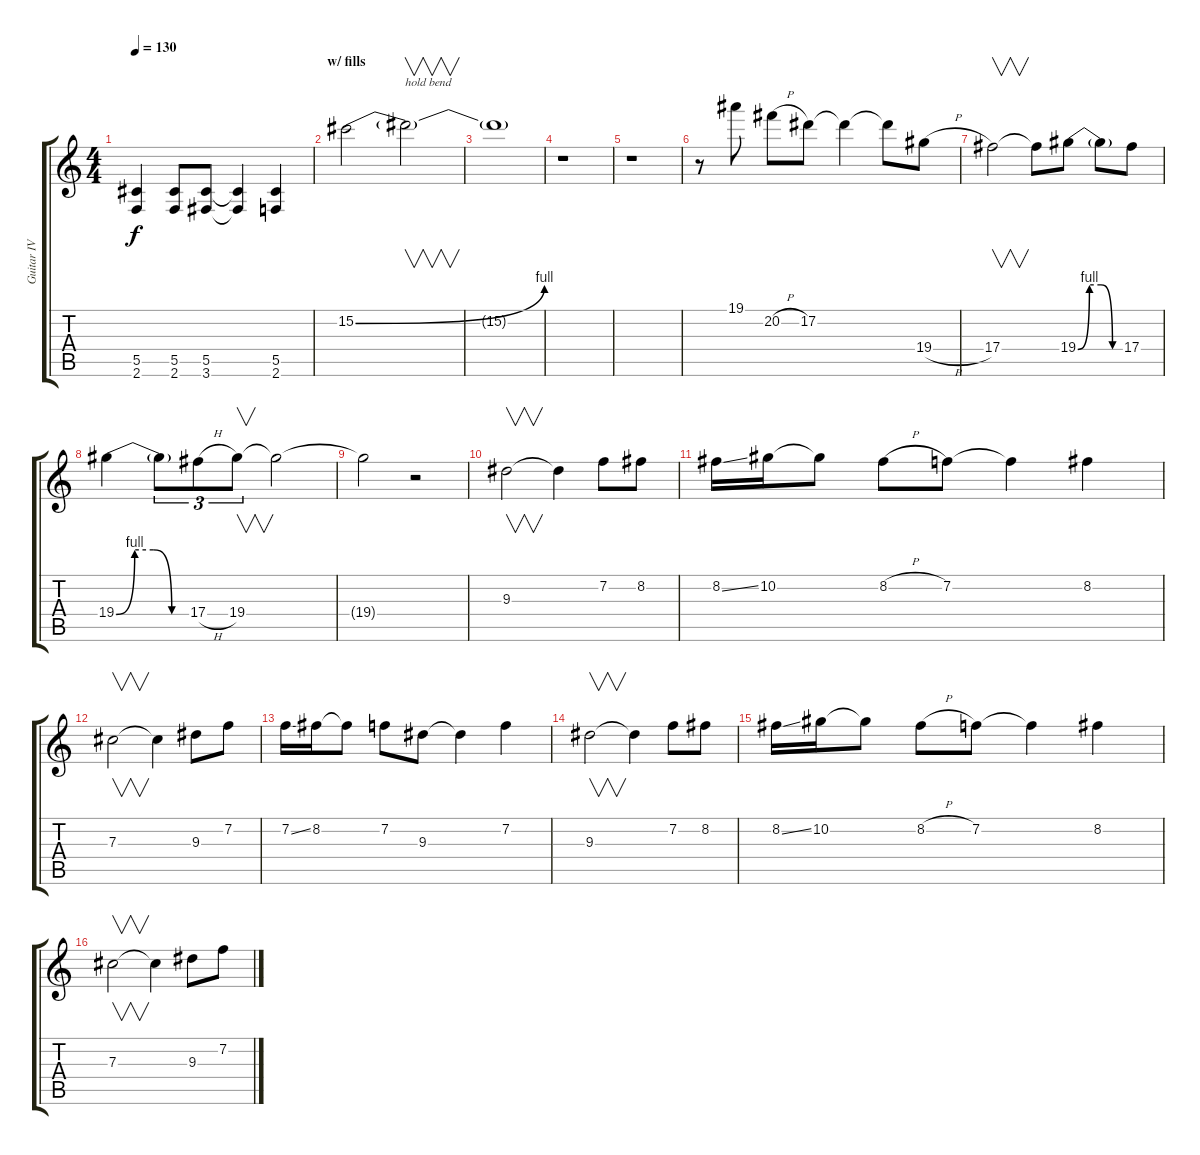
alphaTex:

\track ("Guitar IV (w/ dist.)" "Guitar IV ") {instrument distortionguitar}
\staff {score tabs}
\tuning (Eb4 Bb3 Gb3 Db3 Ab2 Eb2) {hide}
\ts (4 4)
\tempo 130
\clef g2
\ks c
(5.5 2.6).4{dy f} (5.5 2.6).8 (5.5 3.6).8 (5.5{t} 3.6{t}).4 (5.5 2.6).4 |
\section ("" "w/ fills")
15.2{be (bend 0 0 60 4)}.2 15.2{t}.2{v txt "hold bend"} |
15.2{t}.1 |
r.1 |
r.1 |
r.8 19.1.8 20.2{h}.8 17.2.8 17.2{t}.4 17.2{t}.8 19.4{h}.8 |
17.4.2{v} 17.4{t}.8 19.4{be (custom 0 0 15 4 30 4 45 0 60 0)}.8 19.4{t}.8 17.4.8 |
19.4{be (custom 0 0 15 4 30 4 45 0 60 0)}.4 19.4{t}.8{tu (3 2)} 17.4{h}.8{tu (3 2)} 19.4.8{v tu (3 2)} 19.4{t}.2 |
19.4{t}.2 r.2 |
9.3.2{v} 9.3{t}.4 7.2.8 8.2.8 |
8.2{ss}.16 10.2.16 10.2{t}.8 8.2{h}.8 7.2.8 7.2{t}.4 8.2.4 |
7.3.2{v} 7.3{t}.4 9.3.8 7.2.8 |
7.2{ss}.16 8.2.16 8.2{t}.8 7.2.8 9.3.8 9.3{t}.4 7.2.4 |
9.3.2{v} 9.3{t}.4 7.2.8 8.2.8 |
8.2{ss}.16 10.2.16 10.2{t}.8 8.2{h}.8 7.2.8 7.2{t}.4 8.2.4 |
7.3.2{v} 7.3{t}.4 9.3.8 7.2.8
